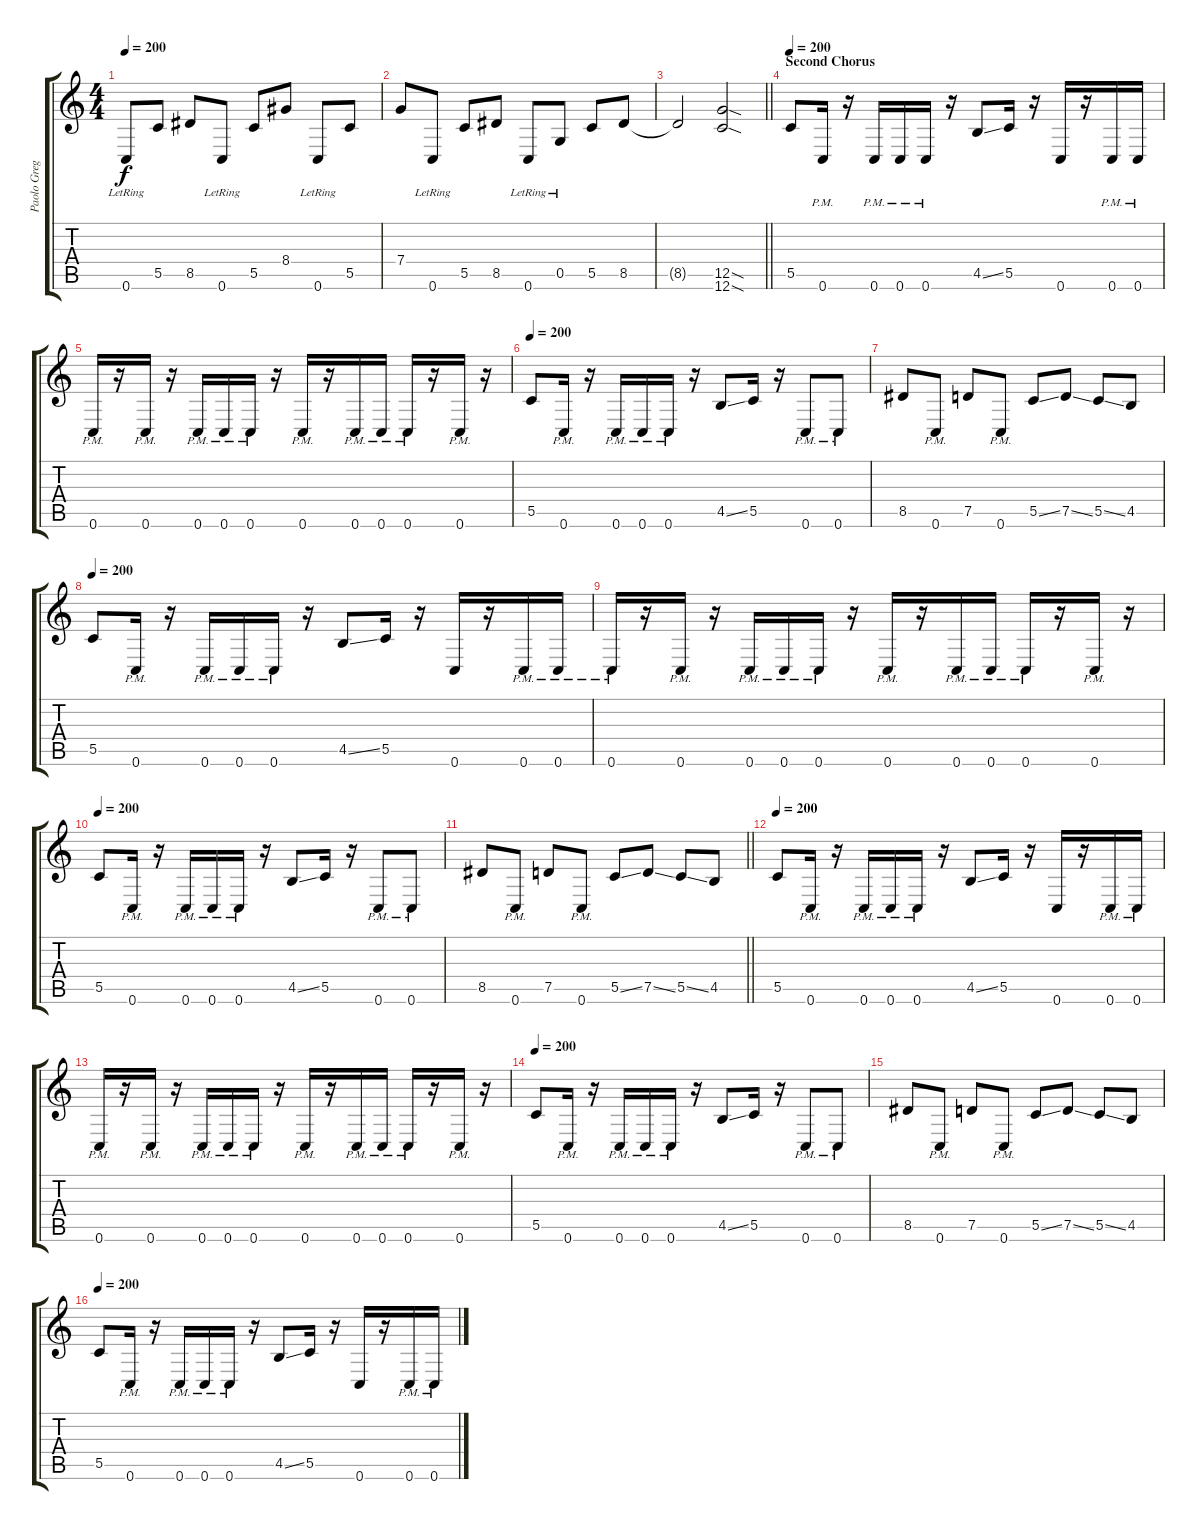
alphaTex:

\track ("Paolo Gregoletto" "Paolo Greg") {instrument electricbassfinger}
\staff {score tabs}
\tuning (D4 A3 F3 C3 G2 C2) {hide}
\ts (4 4)
\tempo 200
\clef g2
\ks c
0.6{lr}.8{dy f} 5.5.8 8.5.8 0.6{lr}.8 5.5.8 8.4.8 0.6{lr}.8 5.5.8 |
7.4.8 0.6{lr}.8 5.5.8 8.5.8 0.6{lr}.8 0.5{lr}.8 5.5.8 8.5.8 |
\barLineRight lightlight
8.5{t}.2 (12.5{sod} 12.6{sod}).2 |
\section ("" "Second Chorus")
\tempo 200
5.5.8 0.6{pm}.16 r.16 0.6{pm}.16 0.6{pm}.16 0.6{pm}.16 r.16 4.5{ss}.8 5.5.16 r.16 0.6.16 r.16 0.6{pm}.16 0.6{pm}.16 |
0.6{pm}.16 r.16 0.6{pm}.16 r.16 0.6{pm}.16 0.6{pm}.16 0.6{pm}.16 r.16 0.6{pm}.16 r.16 0.6{pm}.16 0.6{pm}.16 0.6{pm}.16 r.16 0.6{pm}.16 r.16 |
\tempo 200
5.5.8 0.6{pm}.16 r.16 0.6{pm}.16 0.6{pm}.16 0.6{pm}.16 r.16 4.5{ss}.8 5.5.16 r.16 0.6{pm}.8 0.6{pm}.8 |
8.5.8 0.6{pm}.8 7.5.8 0.6{pm}.8 5.5{ss}.8 7.5{ss}.8 5.5{ss}.8 4.5.8 |
\tempo 200
5.5.8 0.6{pm}.16 r.16 0.6{pm}.16 0.6{pm}.16 0.6{pm}.16 r.16 4.5{ss}.8 5.5.16 r.16 0.6.16 r.16 0.6{pm}.16 0.6{pm}.16 |
0.6{pm}.16 r.16 0.6{pm}.16 r.16 0.6{pm}.16 0.6{pm}.16 0.6{pm}.16 r.16 0.6{pm}.16 r.16 0.6{pm}.16 0.6{pm}.16 0.6{pm}.16 r.16 0.6{pm}.16 r.16 |
\tempo 200
5.5.8 0.6{pm}.16 r.16 0.6{pm}.16 0.6{pm}.16 0.6{pm}.16 r.16 4.5{ss}.8 5.5.16 r.16 0.6{pm}.8 0.6{pm}.8 |
\barLineRight lightlight
8.5.8 0.6{pm}.8 7.5.8 0.6{pm}.8 5.5{ss}.8 7.5{ss}.8 5.5{ss}.8 4.5.8 |
\tempo 200
5.5.8 0.6{pm}.16 r.16 0.6{pm}.16 0.6{pm}.16 0.6{pm}.16 r.16 4.5{ss}.8 5.5.16 r.16 0.6.16 r.16 0.6{pm}.16 0.6{pm}.16 |
0.6{pm}.16 r.16 0.6{pm}.16 r.16 0.6{pm}.16 0.6{pm}.16 0.6{pm}.16 r.16 0.6{pm}.16 r.16 0.6{pm}.16 0.6{pm}.16 0.6{pm}.16 r.16 0.6{pm}.16 r.16 |
\tempo 200
5.5.8 0.6{pm}.16 r.16 0.6{pm}.16 0.6{pm}.16 0.6{pm}.16 r.16 4.5{ss}.8 5.5.16 r.16 0.6{pm}.8 0.6{pm}.8 |
8.5.8 0.6{pm}.8 7.5.8 0.6{pm}.8 5.5{ss}.8 7.5{ss}.8 5.5{ss}.8 4.5.8 |
\tempo 200
5.5.8 0.6{pm}.16 r.16 0.6{pm}.16 0.6{pm}.16 0.6{pm}.16 r.16 4.5{ss}.8 5.5.16 r.16 0.6.16 r.16 0.6{pm}.16 0.6{pm}.16
